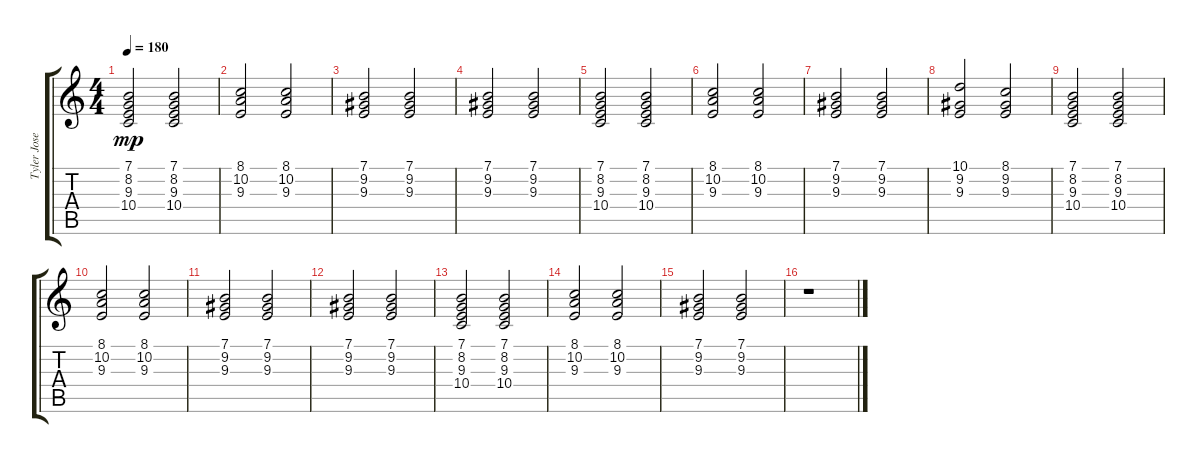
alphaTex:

\track ("Tyler Joseph (piano)" "Tyler Jose") {instrument acousticgrandpiano}
\staff {score tabs}
\tuning (E4 B3 G3 D3 A2 E2) {hide}
\ts (4 4)
\tempo 180
\clef g2
\ks c
(7.1 8.2 9.3 10.4).2{dy mp instrument acousticgrandpiano} (7.1 8.2 9.3 10.4).2 |
(8.1 10.2 9.3).2 (8.1 10.2 9.3).2 |
(7.1 9.2 9.3).2 (7.1 9.2 9.3).2 |
(7.1 9.2 9.3).2 (7.1 9.2 9.3).2 |
(7.1 8.2 9.3 10.4).2 (7.1 8.2 9.3 10.4).2 |
(8.1 10.2 9.3).2 (8.1 10.2 9.3).2 |
(7.1 9.2 9.3).2 (7.1 9.2 9.3).2 |
(10.1 9.2 9.3).2 (8.1 9.2 9.3).2 |
(7.1 8.2 9.3 10.4).2 (7.1 8.2 9.3 10.4).2 |
(8.1 10.2 9.3).2 (8.1 10.2 9.3).2 |
(7.1 9.2 9.3).2 (7.1 9.2 9.3).2 |
(7.1 9.2 9.3).2 (7.1 9.2 9.3).2 |
(7.1 8.2 9.3 10.4).2 (7.1 8.2 9.3 10.4).2 |
(8.1 10.2 9.3).2 (8.1 10.2 9.3).2 |
(7.1 9.2 9.3).2 (7.1 9.2 9.3).2 |
r.1
